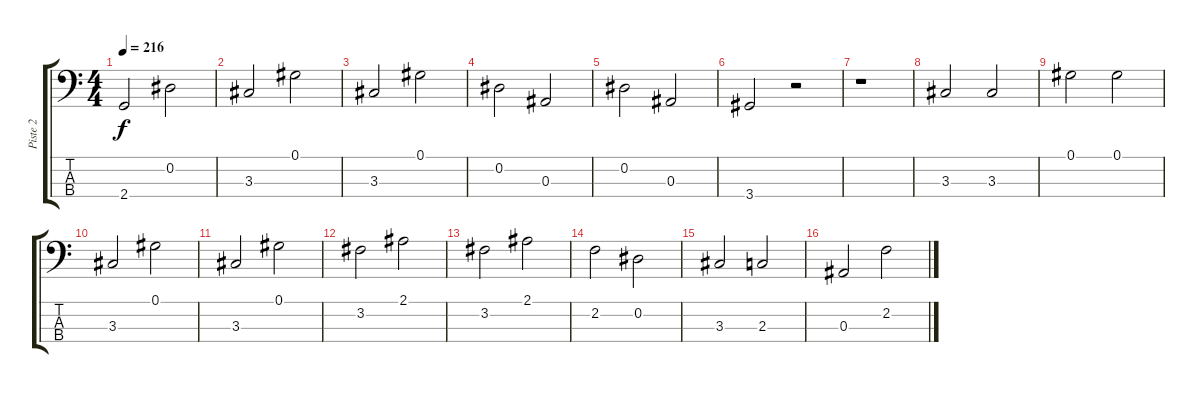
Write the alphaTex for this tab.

\track ("Piste 2" "Piste 2") {instrument acousticguitarnylon}
\staff {score tabs}
\tuning (Ab2 Eb2 Bb1 F1) {hide}
\ts (4 4)
\tempo 216
\clef f4
\ks c
2.4.2{dy f} 0.2.2 |
3.3.2 0.1.2 |
3.3.2 0.1.2 |
0.2.2 0.3.2 |
0.2.2 0.3.2 |
3.4.2 r.2 |
r.1 |
3.3.2 3.3.2 |
0.1.2 0.1.2 |
3.3.2 0.1.2 |
3.3.2 0.1.2 |
3.2.2 2.1.2 |
3.2.2 2.1.2 |
2.2.2 0.2.2 |
3.3.2 2.3.2 |
0.3.2 2.2.2
